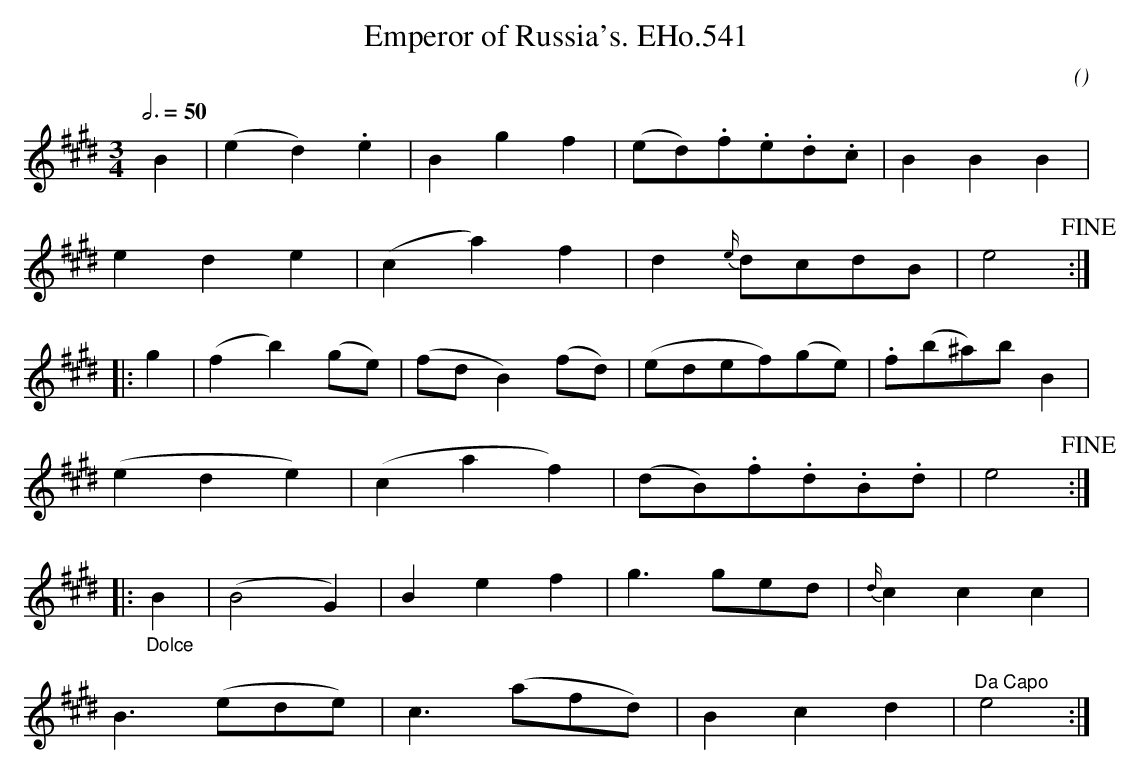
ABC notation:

X:1
T:Emperor of Russia's. EHo.541
M:3/4
L:1/8
Q:3/4=50
C:
O:
K:E
yB2 | (e2d2).e2 | B2g2f2 | (ed).f.e.d.c | B2B2B2 |
e2d2e2 | (c2a2)f2 | d2{e/}dcdB | e4 !fine!:|
|: g2 | (f2b2) (ge) | (fd B2)(fd) | (edef)(ge) | .f(b^a)b B2 |
(e2d2e2) | (c2a2f2) | (dB).f.d.B.d | e4 !fine!:|
|: "_Dolce"B2 | (B4G2) | B2e2f2 | g3ged | {d/}c2c2c2 |
B3(ede) | c3(afd) | B2c2d2 | "^Da Capo"e4 :|
